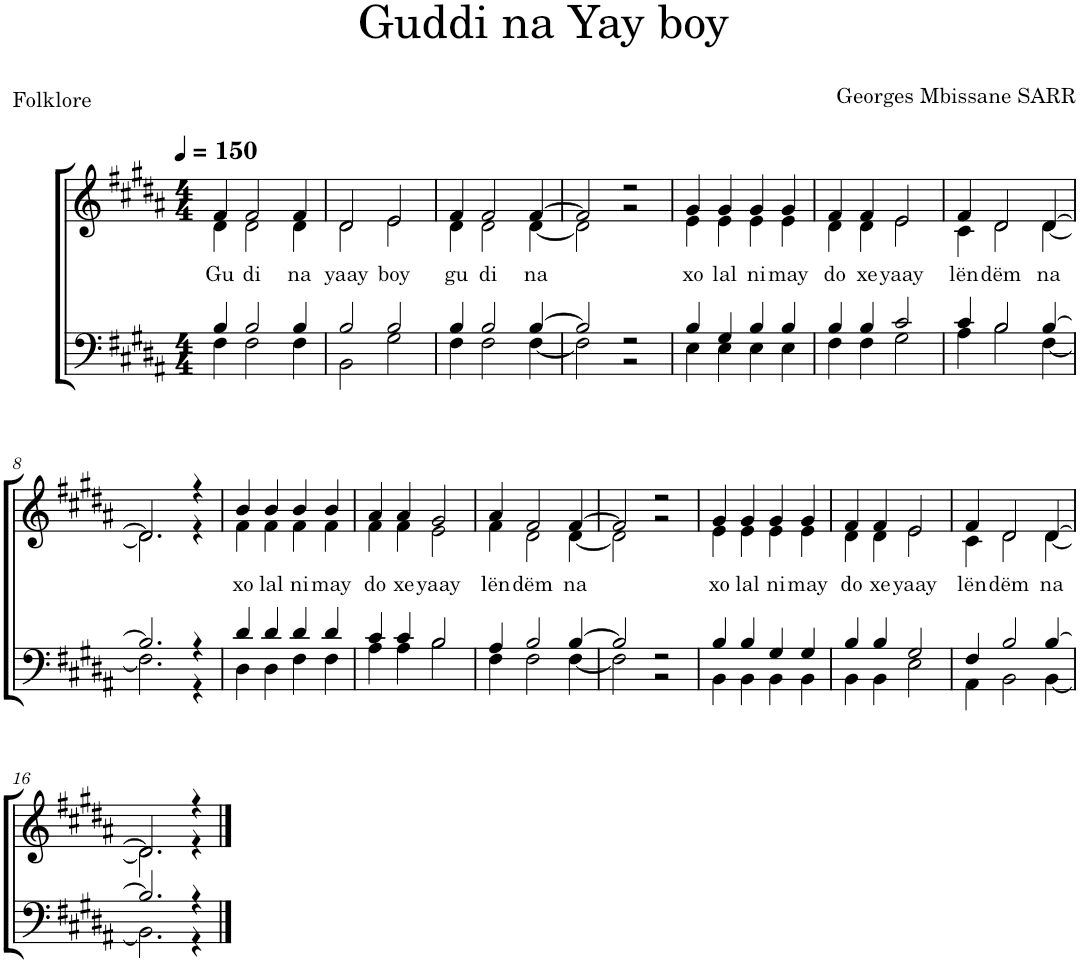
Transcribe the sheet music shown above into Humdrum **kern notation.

**kern	**kern	**text
*part2	*part1	*part1
*staff2	*staff1	*staff1
*I"Hommes	*I"Femmes	*
*clefF4	*clefG2	*
*k[f#c#g#d#a#]	*k[f#c#g#d#a#]	*
*M4/4	*M4/4	*
*MM150	*MM150	*
=1	=1	=1
*^	*	*
!	!	!	!LO:LY:b
*	*	*^	*
4B/	4F#\	4f#/	4d#\	Gu
!	!	!	!	!LO:LY:b
2B/	2F#\	2f#/	2d#\	di
!	!	!	!	!LO:LY:b
4B/	4F#\	4f#/	4d#\	na
=2	=2	=2	=2	=2
!	!	!	!	!LO:LY:b
2B/	2BB\	2d#/	2d#\	yaay
!	!	!	!	!LO:LY:b
2B/	2G#\	2e/	2e\	boy
=3	=3	=3	=3	=3
!	!	!	!	!LO:LY:b
4B/	4F#\	4f#/	4d#\	gu
!	!	!	!	!LO:LY:b
2B/	2F#\	2f#/	2d#\	di
!	!	!	!	!LO:LY:b
[4B/	[4F#\	[4f#/	[4d#\	na
=4	=4	=4	=4	=4
2B/]	2F#\]	2f#/]	2d#\]	.
2r	2r	2r	2r	.
=5	=5	=5	=5	=5
!	!	!	!	!LO:LY:b
4B/	4E\	4g#/	4e\	xo
!	!	!	!	!LO:LY:b
4G#/	4E\	4g#/	4e\	lal
!	!	!	!	!LO:LY:b
4B/	4E\	4g#/	4e\	ni
!	!	!	!	!LO:LY:b
4B/	4E\	4g#/	4e\	may
=6	=6	=6	=6	=6
!	!	!	!	!LO:LY:b
4B/	4F#\	4f#/	4d#\	do
!	!	!	!	!LO:LY:b
4B/	4F#\	4f#/	4d#\	xe
!	!	!	!	!LO:LY:b
2c#/	2G#\	2e/	2e\	yaay
=7	=7	=7	=7	=7
!	!	!	!	!LO:LY:b
4c#/	4A#\	4f#/	4c#\	lën
!	!	!	!	!LO:LY:b
2B/	2B\	2d#/	2d#\	dëm
!	!	!	!	!LO:LY:b
[4B/	[4F#\	[4d#/	[4d#\	na
!!LO:LB:g=z	!!
=8	=8	=8	=8	=8
2.B/]	2.F#\]	2.d#/]	2.d#\]	.
4r	4r	4r	4r	.
=9	=9	=9	=9	=9
!	!	!	!	!LO:LY:b
4d#/	4D#\	4b/	4f#\	xo
!	!	!	!	!LO:LY:b
4d#/	4D#\	4b/	4f#\	lal
!	!	!	!	!LO:LY:b
4d#/	4F#\	4b/	4f#\	ni
!	!	!	!	!LO:LY:b
4d#/	4F#\	4b/	4f#\	may
=10	=10	=10	=10	=10
!	!	!	!	!LO:LY:b
4c#/	4A#\	4a#/	4f#\	do
!	!	!	!	!LO:LY:b
4c#/	4A#\	4a#/	4f#\	xe
!	!	!	!	!LO:LY:b
2B/	2B\	2g#/	2e\	yaay
=11	=11	=11	=11	=11
!	!	!	!	!LO:LY:b
4A#/	4F#\	4a#/	4f#\	lën
!	!	!	!	!LO:LY:b
2B/	2F#\	2f#/	2d#\	dëm
!	!	!	!	!LO:LY:b
[4B/	[4F#\	[4f#/	[4d#\	na
=12	=12	=12	=12	=12
2B/]	2F#\]	2f#/]	2d#\]	.
2r	2r	2r	2r	.
=13	=13	=13	=13	=13
!	!	!	!	!LO:LY:b
4B/	4BB\	4g#/	4e\	xo
!	!	!	!	!LO:LY:b
4B/	4BB\	4g#/	4e\	lal
!	!	!	!	!LO:LY:b
4G#/	4BB\	4g#/	4e\	ni
!	!	!	!	!LO:LY:b
4G#/	4BB\	4g#/	4e\	may
=14	=14	=14	=14	=14
!	!	!	!	!LO:LY:b
4B/	4BB\	4f#/	4d#\	do
!	!	!	!	!LO:LY:b
4B/	4BB\	4f#/	4d#\	xe
!	!	!	!	!LO:LY:b
2G#/	2E\	2e/	2e\	yaay
=15	=15	=15	=15	=15
!	!	!	!	!LO:LY:b
4F#/	4AA#\	4f#/	4c#\	lën
!	!	!	!	!LO:LY:b
2B/	2BB\	2d#/	2d#\	dëm
!	!	!	!	!LO:LY:b
[4B/	[4BB\	[4d#/	[4d#\	na
!!LO:LB:g=z	!!
=16	=16	=16	=16	=16
2.B/]	2.BB\]	2.d#/]	2.d#\]	.
4r	4r	4r	4r	.
*v	*v	*	*	*
*	*v	*v	*
==	==	==
*-	*-	*-
